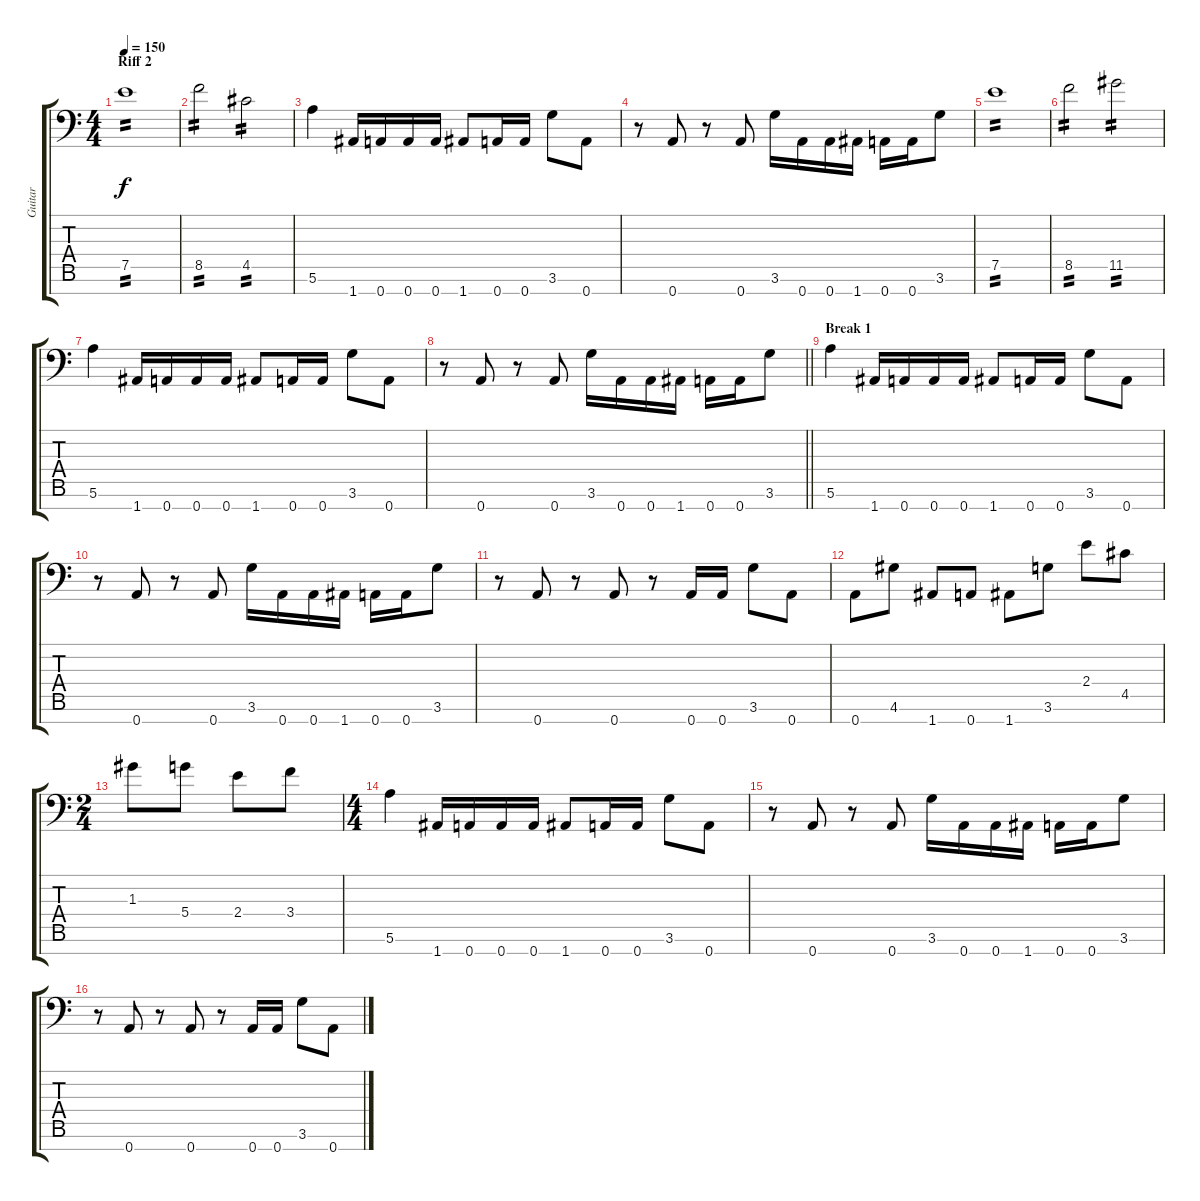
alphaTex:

\track ("Guitar" "Guitar") {instrument electricguitarclean}
\staff {score tabs}
\tuning (E4 B3 G3 D3 A2 E2 A1) {hide}
\ts (4 4)
\section ("" "Riff 2")
\tempo 150
\clef f4
\ks c
7.5.1{tp 2 dy f} |
8.5.2{tp 2} 4.5.2{tp 2} |
5.6.4 1.7.16 0.7.16 0.7.16 0.7.16 1.7.8 0.7.16 0.7.16 3.6.8 0.7.8 |
r.8 0.7.8 r.8 0.7.8 3.6.16 0.7.16 0.7.16 1.7.16 0.7.16 0.7.16 3.6.8 |
7.5.1{tp 2} |
8.5.2{tp 2} 11.5.2{tp 2} |
5.6.4 1.7.16 0.7.16 0.7.16 0.7.16 1.7.8 0.7.16 0.7.16 3.6.8 0.7.8 |
\barLineRight lightlight
r.8 0.7.8 r.8 0.7.8 3.6.16 0.7.16 0.7.16 1.7.16 0.7.16 0.7.16 3.6.8 |
\section ("" "Break 1")
5.6.4 1.7.16 0.7.16 0.7.16 0.7.16 1.7.8 0.7.16 0.7.16 3.6.8 0.7.8 |
r.8 0.7.8 r.8 0.7.8 3.6.16 0.7.16 0.7.16 1.7.16 0.7.16 0.7.16 3.6.8 |
r.8 0.7.8 r.8 0.7.8 r.8 0.7.16 0.7.16 3.6.8 0.7.8 |
0.7.8 4.6.8 1.7.8 0.7.8 1.7.8 3.6.8 2.4.8 4.5.8 |
\ts (2 4)
1.3.8 5.4.8 2.4.8 3.4.8 |
\ts (4 4)
5.6.4 1.7.16 0.7.16 0.7.16 0.7.16 1.7.8 0.7.16 0.7.16 3.6.8 0.7.8 |
r.8 0.7.8 r.8 0.7.8 3.6.16 0.7.16 0.7.16 1.7.16 0.7.16 0.7.16 3.6.8 |
r.8 0.7.8 r.8 0.7.8 r.8 0.7.16 0.7.16 3.6.8 0.7.8
